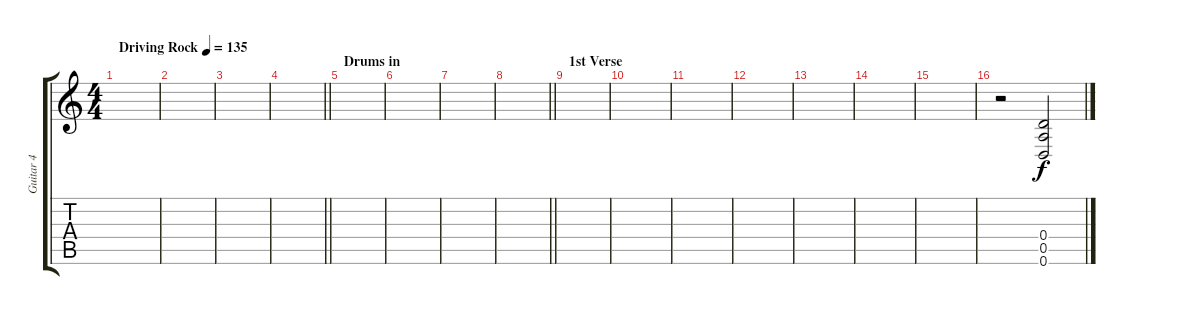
\track ("Guitar 4" "Guitar 4") {instrument overdrivenguitar}
\staff {score tabs}
\tuning (E4 B3 G3 D3 A2 D2) {hide}
\ts (4 4)
\tempo (135 "Driving Rock")
\clef g2
\ks c
|
|
|
\barLineRight lightlight
|
\section ("" "Drums in")
|
|
|
\barLineRight lightlight
|
\section ("" "1st Verse")
|
|
|
|
|
|
|
r.2 (0.4 0.5 0.6).2{volume 10}
